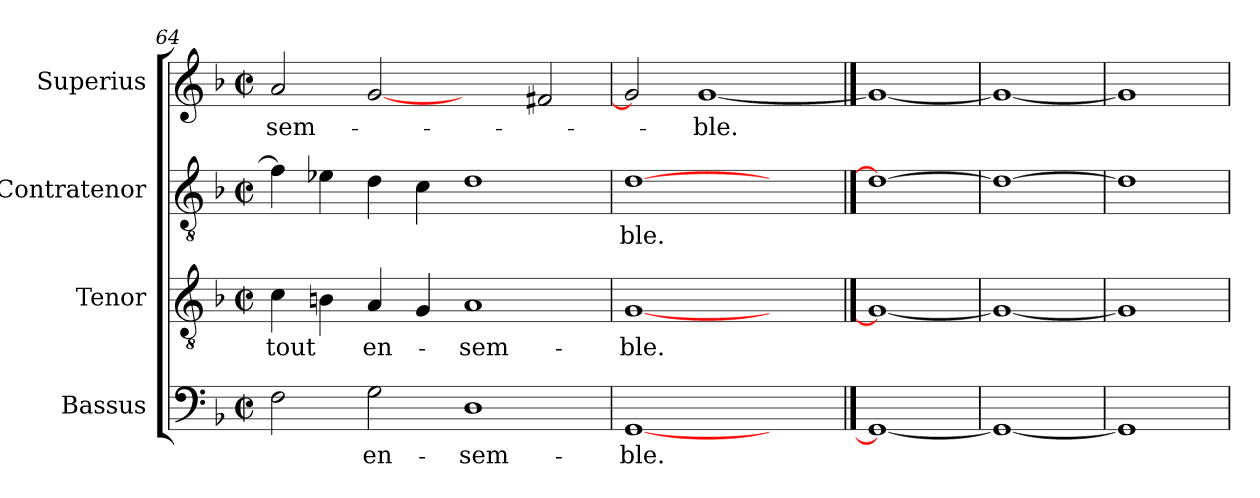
**kern	**text	**kern	**text	**kern	**text	**kern	**text
*part4	*part4	*part3	*part3	*part2	*part2	*part1	*part1
*staff4	*staff4	*staff3	*staff3	*staff2	*staff2	*staff1	*staff1
*I"Bassus	*	*I"Tenor	*	*I"Contratenor	*	*I"Superius	*
*	*	*I'T	*	*	*	*	*
*clefF4	*	*clefGv2	*	*clefGv2	*	*clefG2	*
*k[b-]	*	*k[b-]	*	*k[b-]	*	*k[b-]	*
*F:	*	*F:	*	*F:	*	*F:	*
*M2/2	*	*M2/2	*	*M2/2	*	*M2/2	*
*met(c|)	*	*met(c|)	*	*met(c|)	*	*met(c|)	*
=64	=64	=64	=64	=64	=64	=64	=64
2F	.	4c	-tout	4f]	.	2a	sem-
.	.	4Bn	.	4e-X	.	.	.
2G	en-	4A	en-	4d	.	[2g	.
.	.	4G	.	4c	.	.	.
1D	sem-	1A	sem-	1d	.	2ryy	.
.	.	.	.	.	.	2f#X	.
=65	=65	=65	=65	=65	=65	=65	=65
[1GG	-ble.	[1G	-ble.	[1d	-ble.	2g]	.
.	.	.	.	.	.	[1g	-ble.
2ryy	.	2ryy	.	2ryy	.	.	.
==66	==66	==66	==66	==66	==66	==66	==66
1GG_	.	1G_	.	1d_	.	1g_	.
=67	=67	=67	=67	=67	=67	=67	=67
1GG_	.	1G_	.	1d_	.	1g_	.
=68	=68	=68	=68	=68	=68	=68	=68
1GG]	.	1G]	.	1d]	.	1g]	.
=	=	=	=	=	=	=	=
*-	*-	*-	*-	*-	*-	*-	*-
